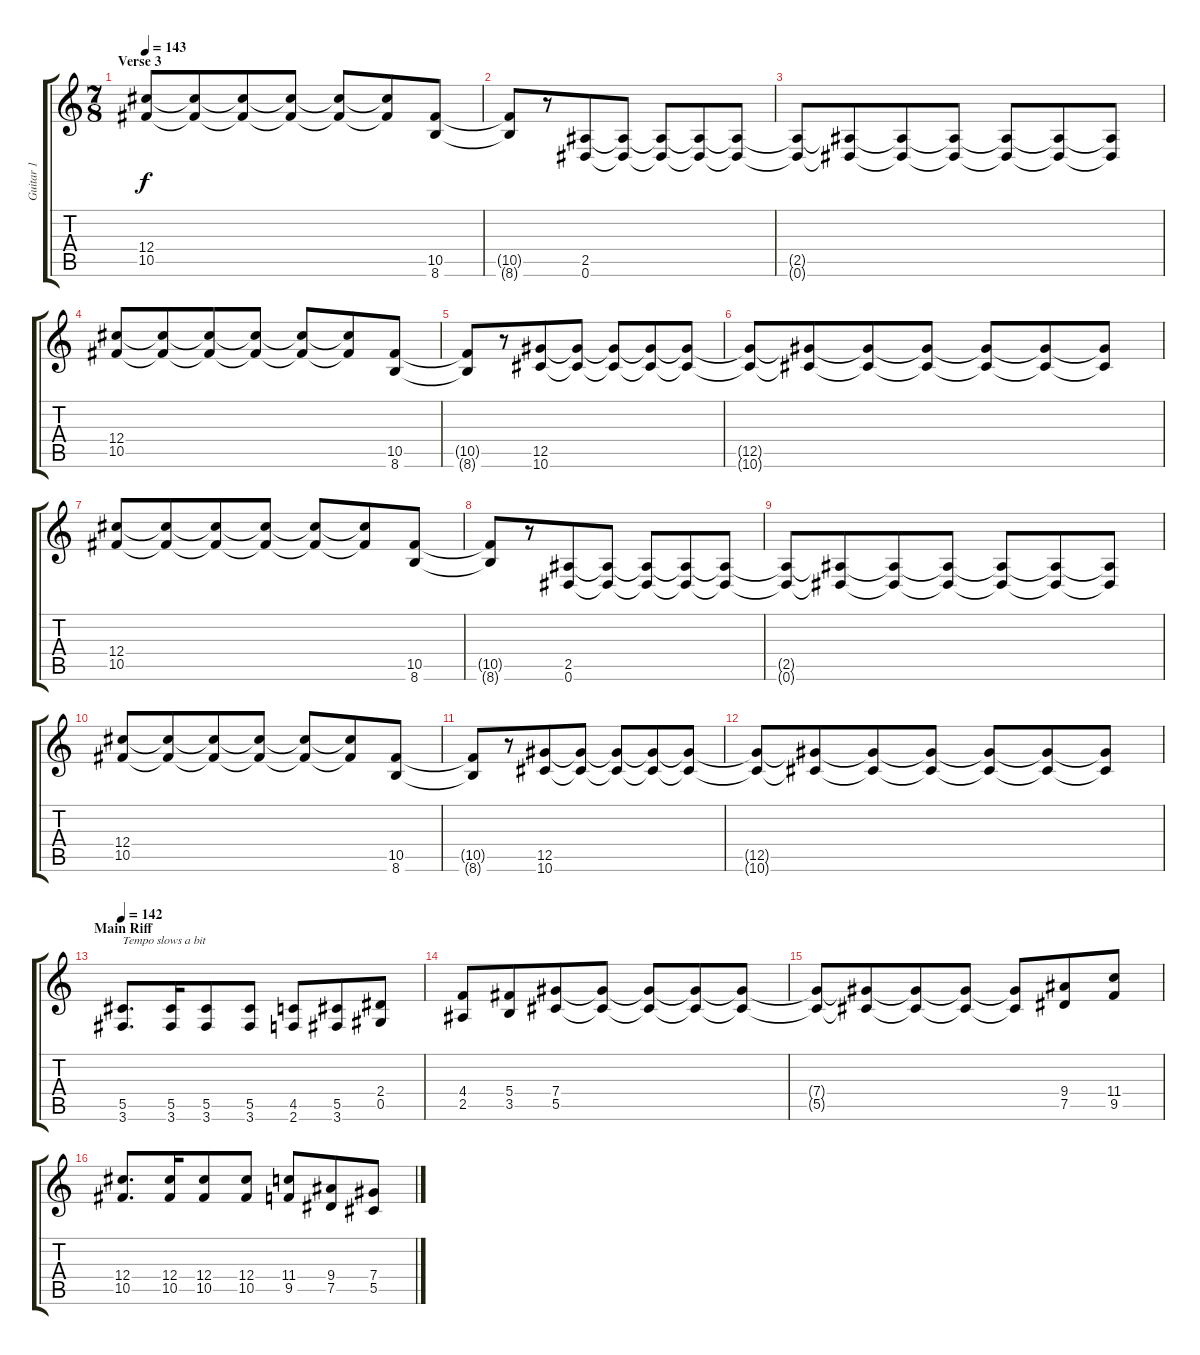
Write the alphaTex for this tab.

\track ("Guitar 1" "Guitar 1") {instrument distortionguitar}
\staff {score tabs}
\tuning (Eb4 Bb3 Gb3 Db3 Ab2 Eb2) {hide}
\ts (7 8)
\section ("" "Verse 3")
\tempo 143
\clef g2
\ks c
(12.4 10.5).8{dy f} (12.4{t} 10.5{t}).8 (12.4{t} 10.5{t}).8 (12.4{t} 10.5{t}).8 (12.4{t} 10.5{t}).8 (12.4{t} 10.5{t}).8 (10.5 8.6).8 |
(10.5{t} 8.6{t}).8 r.8 (2.5 0.6).8 (2.5{t} 0.6{t}).8 (2.5{t} 0.6{t}).8 (2.5{t} 0.6{t}).8 (2.5{t} 0.6{t}).8 |
(2.5{t} 0.6{t}).8 (2.5{t} 0.6{t}).8 (2.5{t} 0.6{t}).8 (2.5{t} 0.6{t}).8 (2.5{t} 0.6{t}).8 (2.5{t} 0.6{t}).8 (2.5{t} 0.6{t}).8 |
(12.4 10.5).8 (12.4{t} 10.5{t}).8 (12.4{t} 10.5{t}).8 (12.4{t} 10.5{t}).8 (12.4{t} 10.5{t}).8 (12.4{t} 10.5{t}).8 (10.5 8.6).8 |
(10.5{t} 8.6{t}).8 r.8 (12.5 10.6).8 (12.5{t} 10.6{t}).8 (12.5{t} 10.6{t}).8 (12.5{t} 10.6{t}).8 (12.5{t} 10.6{t}).8 |
(12.5{t} 10.6{t}).8 (12.5{t} 10.6{t}).8 (12.5{t} 10.6{t}).8 (12.5{t} 10.6{t}).8 (12.5{t} 10.6{t}).8 (12.5{t} 10.6{t}).8 (12.5{t} 10.6{t}).8 |
(12.4 10.5).8 (12.4{t} 10.5{t}).8 (12.4{t} 10.5{t}).8 (12.4{t} 10.5{t}).8 (12.4{t} 10.5{t}).8 (12.4{t} 10.5{t}).8 (10.5 8.6).8 |
(10.5{t} 8.6{t}).8 r.8 (2.5 0.6).8 (2.5{t} 0.6{t}).8 (2.5{t} 0.6{t}).8 (2.5{t} 0.6{t}).8 (2.5{t} 0.6{t}).8 |
(2.5{t} 0.6{t}).8 (2.5{t} 0.6{t}).8 (2.5{t} 0.6{t}).8 (2.5{t} 0.6{t}).8 (2.5{t} 0.6{t}).8 (2.5{t} 0.6{t}).8 (2.5{t} 0.6{t}).8 |
(12.4 10.5).8 (12.4{t} 10.5{t}).8 (12.4{t} 10.5{t}).8 (12.4{t} 10.5{t}).8 (12.4{t} 10.5{t}).8 (12.4{t} 10.5{t}).8 (10.5 8.6).8 |
(10.5{t} 8.6{t}).8 r.8 (12.5 10.6).8 (12.5{t} 10.6{t}).8 (12.5{t} 10.6{t}).8 (12.5{t} 10.6{t}).8 (12.5{t} 10.6{t}).8 |
(12.5{t} 10.6{t}).8 (12.5{t} 10.6{t}).8 (12.5{t} 10.6{t}).8 (12.5{t} 10.6{t}).8 (12.5{t} 10.6{t}).8 (12.5{t} 10.6{t}).8 (12.5{t} 10.6{t}).8 |
\section ("" "Main Riff")
\tempo 142
(5.5 3.6).8{d txt "Tempo slows a bit"} (5.5 3.6).16 (5.5 3.6).8 (5.5 3.6).8 (4.5 2.6).8 (5.5 3.6).8 (2.4 0.5).8 |
(4.4 2.5).8 (5.4 3.5).8 (7.4 5.5).8 (7.4{t} 5.5{t}).8 (7.4{t} 5.5{t}).8 (7.4{t} 5.5{t}).8 (7.4{t} 5.5{t}).8 |
(7.4{t} 5.5{t}).8 (7.4{t} 5.5{t}).8 (7.4{t} 5.5{t}).8 (7.4{t} 5.5{t}).8 (7.4{t} 5.5{t}).8 (9.4 7.5).8 (11.4 9.5).8 |
(12.4 10.5).8{d} (12.4 10.5).16 (12.4 10.5).8 (12.4 10.5).8 (11.4 9.5).8 (9.4 7.5).8 (7.4 5.5).8
